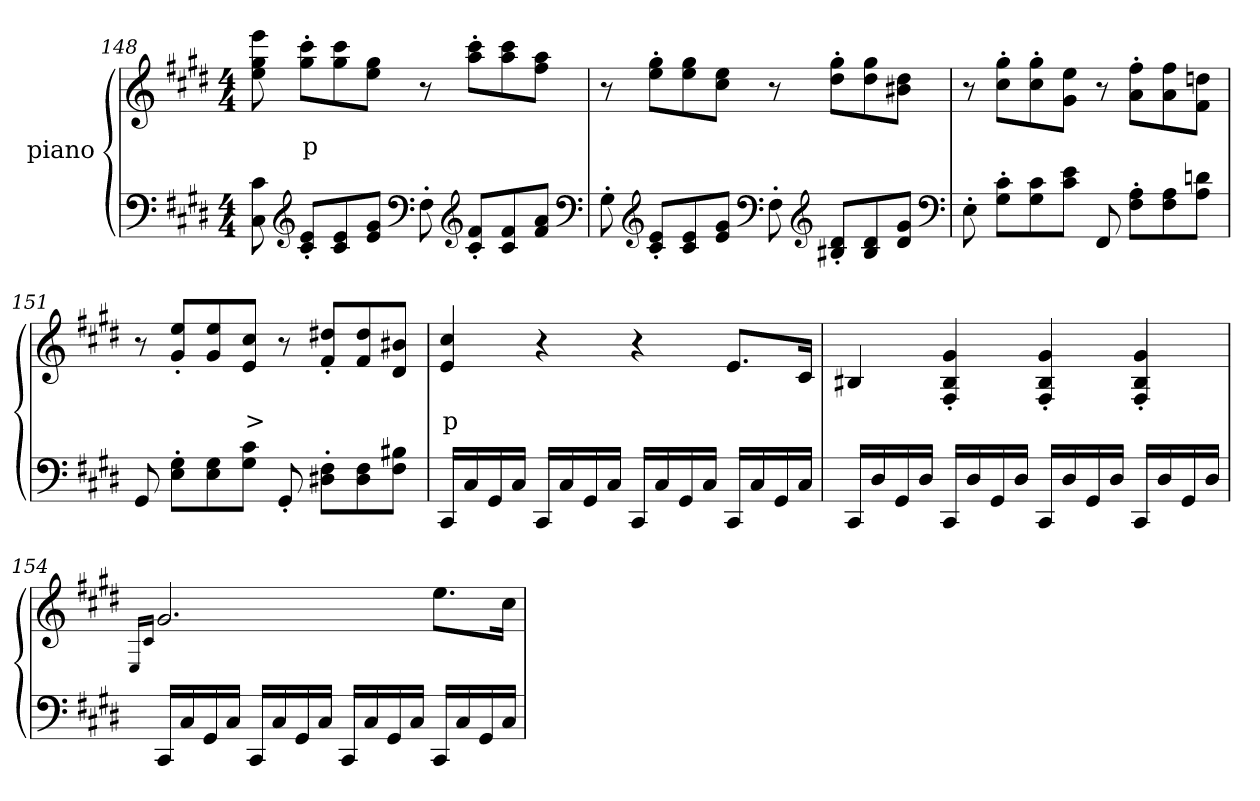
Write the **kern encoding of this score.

**kern	**kern	**text
*part2	*part1	*part1
*staff2	*staff1	*staff1
*	*I"piano	*
*clefF4	*clefG2	*
*k[f#c#g#d#]	*k[f#c#g#d#]	*
*c#:	*c#:	*
*M4/4	*M4/4	*
=148	=148	=148
8C# 8c#	8ee 8gg# 8eee	.
*clefG2	*	*
8c#'> 8e'>L	8gg#'> 8ccc#'>L	p
8c# 8e	8gg# 8ccc#	.
8e 8g#J	8ee 8gg#J	.
*clefF4	*	*
8F#'>	8r	.
*clefG2	*	*
8c#'> 8f#'>L	8aa'> 8ccc#'>L	.
8c# 8f#	8aa 8ccc#	.
8f# 8aJ	8ff# 8aaJ	.
*clefF4	*	*
=149	=149	=149
8G#'>	8r	.
*clefG2	*	*
8c#'> 8e'>L	8ee'> 8gg#'>L	.
8c# 8e	8ee 8gg#	.
8e 8g#J	8cc# 8eeJ	.
*clefF4	*	*
8F#'>	8r	.
*clefG2	*	*
8B#X'> 8d#'>L	8dd#'> 8gg#'>L	.
8B# 8d#	8dd# 8gg#	.
8d# 8g#J	8b#X 8dd#J	.
*clefF4	*	*
=150	=150	=150
8E'>	8r	<
8G#'> 8c#'>L	8cc#'> 8gg#'>L	.
8G# 8c#	8cc#'> 8gg#'>	.
8c# 8eJ	8g# 8eeJ	.
8FF#	8r	.
8F#'> 8A'>L	8a'> 8ff#'>L	.
8F# 8A	8a 8ff#	.
8A 8dnJ	8f# 8ddnJ	.
=151	=151	=151
8GG#	8r	.
8E'> 8G#'>L	8g#'> 8ee'>L	.
8E 8G#	8g# 8ee	.
8G# 8c#J	8e 8cc#J	>
8GG#'>	8r	.
8D#X'> 8F#'>L	8f#'> 8dd#X'>L	.
8D# 8F#	8f# 8dd#	.
8F# 8B#XJ	8d# 8b#XJ	.
=152	=152	=152
16CC#LL	4e 4cc#	p
16C#	.	.
16GG#	.	.
16C#JJ	.	.
16CC#LL	4r	.
16C#	.	.
16GG#	.	.
16C#JJ	.	.
16CC#LL	4r	.
16C#	.	.
16GG#	.	.
16C#JJ	.	.
16CC#LL	8.eL	.
16C#	.	.
16GG#	.	.
16C#JJ	16c#Jk	.
=153	=153	=153
16CC#LL	4B#X	.
16D#	.	.
16GG#	.	.
16D#JJ	.	.
16CC#LL	4F#'> 4B#'> 4g#'>	.
16D#	.	.
16GG#	.	.
16D#JJ	.	.
16CC#LL	4F#'> 4B#'> 4g#'>	.
16D#	.	.
16GG#	.	.
16D#JJ	.	.
16CC#LL	4F#'> 4B#'> 4g#'>	.
16D#	.	.
16GG#	.	.
16D#JJ	.	.
=154	=154	=154
.	16qELL	.
.	16qc#JJ	.
16CC#LL	2.g#	.
16C#	.	.
16GG#	.	.
16C#JJ	.	.
16CC#LL	.	.
16C#	.	.
16GG#	.	.
16C#JJ	.	.
16CC#LL	.	.
16C#	.	.
16GG#	.	.
16C#JJ	.	.
16CC#LL	8.eeL	.
16C#	.	.
16GG#	.	.
16C#JJ	16cc#Jk	.
=	=	=
*-	*-	*-
